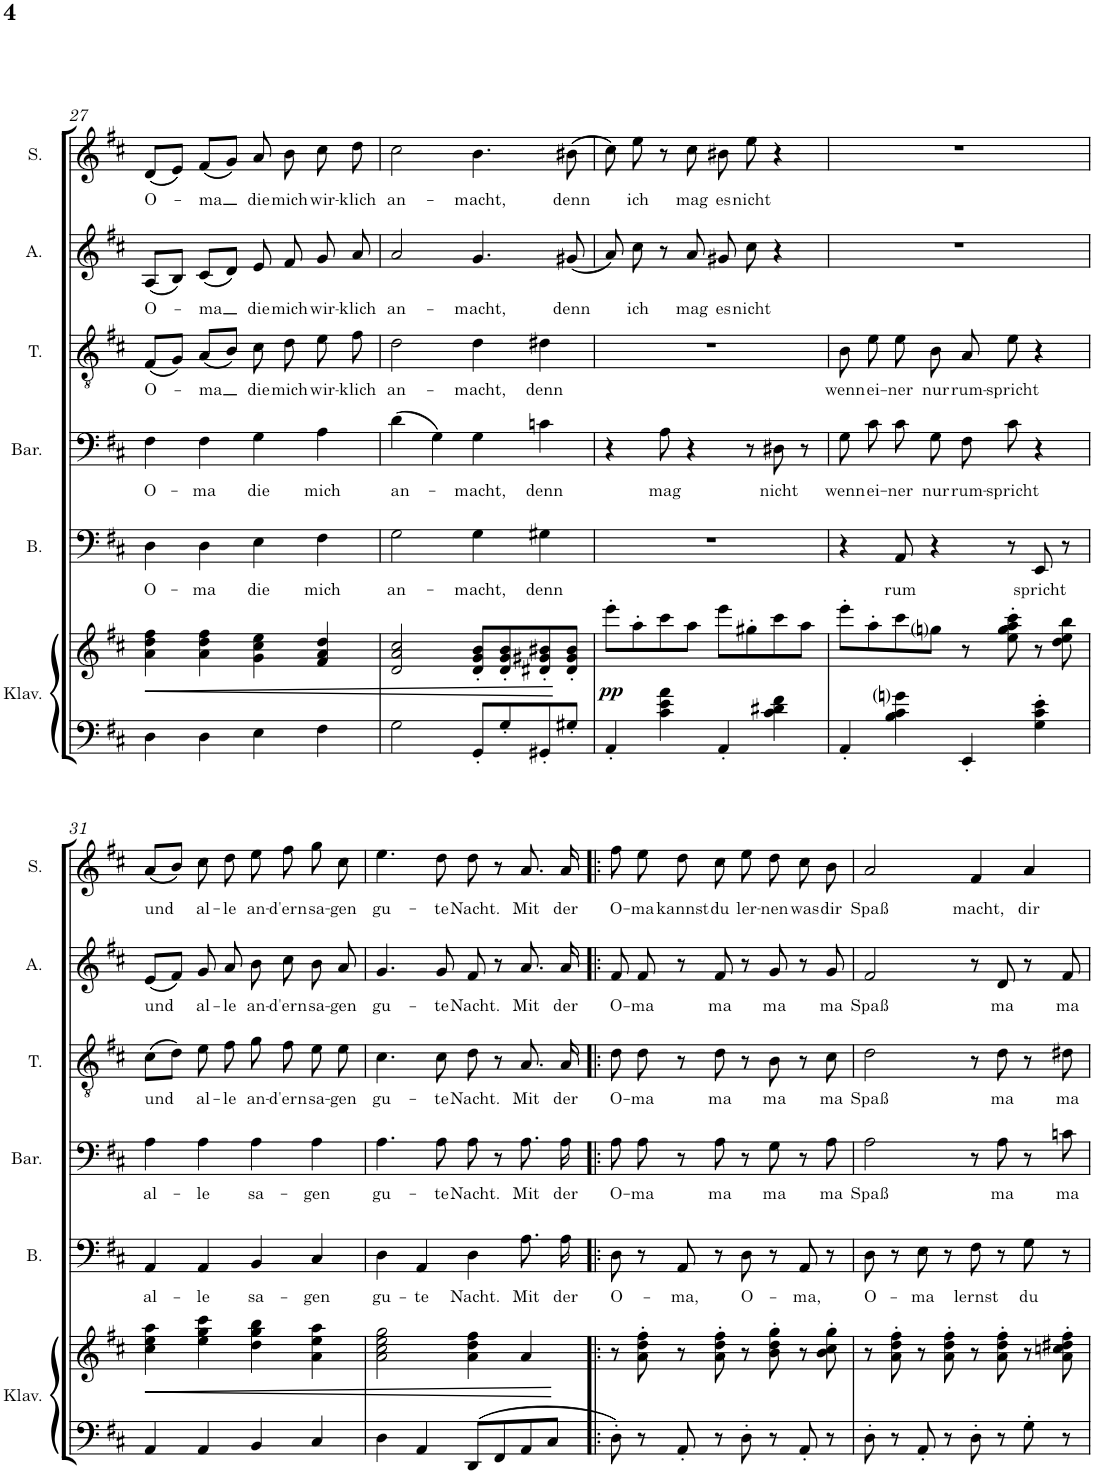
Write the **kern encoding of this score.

**kern	**kern	**dynam	**kern	**text	**kern	**text	**kern	**text	**kern	**text	**kern	**text
*part6	*part6	*part6	*part5	*part5	*part4	*part4	*part3	*part3	*part2	*part2	*part1	*part1
*staff7	*staff6	*staff6/7	*staff5	*staff5	*staff4	*staff4	*staff3	*staff3	*staff2	*staff2	*staff1	*staff1
*I"Klav.	*	*	*I"B.	*	*I"Bar.	*	*I"T.	*	*I"A.	*	*I"S.	*
*I'Klav.	*	*	*I'B.	*	*I'Bar.	*	*I'T.	*	*I'A.	*	*I'S.	*
!!LO:PB:g=z
*clefF4	*clefG2	*	*clefF4	*	*clefF4	*	*clefGv2	*	*clefG2	*	*clefG2	*
*k[f#c#]	*k[f#c#]	*	*k[f#c#]	*	*k[f#c#]	*	*k[f#c#]	*	*k[f#c#]	*	*k[f#c#]	*
*M4/4	*M4/4	*	*M4/4	*	*M4/4	*	*M4/4	*	*M4/4	*	*M4/4	*
*met(c)	*met(c)	*	*met(c)	*	*met(c)	*	*met(c)	*	*met(c)	*	*met(c)	*
=27	=27	=27	=27	=27	=27	=27	=27	=27	=27	=27	=27	=27
!	!	!LO:HP:b	!	!LO:LY:b	!	!LO:LY:b	!	!LO:LY:b	!	!LO:LY:b	!	!LO:LY:b
4D\	4a\ 4dd\ 4ff#\	<	4D\	O-	4F#\	O-	(8F#/L	O-	(8A/L	O-	(8d/L	O-
.	.	.	.	.	.	.	8G/J)	.	8B/J)	.	8e/J)	.
!	!	!	!	!LO:LY:b	!	!LO:LY:b	!	!LO:LY:b	!	!LO:LY:b	!	!LO:LY:b
4D\	4a\ 4dd\ 4ff#\	.	4D\	-ma	4F#\	-ma	(8A/L	-ma	(8c#/L	-ma	(8f#/L	-ma
.	.	.	.	.	.	.	8B/J)	.	8d/J)	.	8g/J)	.
!	!	!	!	!LO:LY:b	!	!LO:LY:b	!	!LO:LY:b	!	!LO:LY:b	!	!LO:LY:b
4E\	4g\ 4cc#\ 4ee\	.	4E\	die	4G\	die	8c#\	die	8e/	die	8a/	die
!	!	!	!	!	!	!	!	!LO:LY:b	!	!LO:LY:b	!	!LO:LY:b
.	.	.	.	.	.	.	8d\	mich	8f#/	mich	8b\	mich
!	!	!	!	!LO:LY:b	!	!LO:LY:b	!	!LO:LY:b	!	!LO:LY:b	!	!LO:LY:b
4F#\	4f#/ 4a/ 4dd/	.	4F#\	mich	4A\	mich	8e\	wir-	8g/	wir-	8cc#\	wir-
!	!	!	!	!	!	!	!	!LO:LY:b	!	!LO:LY:b	!	!LO:LY:b
.	.	.	.	.	.	.	8f#\	-klich	8a/	-klich	8dd\	-klich
=28	=28	=28	=28	=28	=28	=28	=28	=28	=28	=28	=28	=28
!	!	!	!	!LO:LY:b	!	!LO:LY:b	!	!LO:LY:b	!	!LO:LY:b	!	!LO:LY:b
2G\	2d/ 2a/ 2cc#/	.	2G\	an-	(4d\	an-	2d\	an-	2a/	an-	2cc#\	an-
.	.	.	.	.	4G\)	.	.	.	.	.	.	.
!	!	!	!	!LO:LY:b	!	!LO:LY:b	!	!LO:LY:b	!	!LO:LY:b	!	!LO:LY:b
8GG'/L	8d/' 8g/' 8b/'L	.	4G\	-macht,	4G\	-macht,	4d\	-macht,	4.g/	-macht,	4.b\	-macht,
8G'/	8d/' 8g/' 8b/'	.	.	.	.	.	.	.	.	.	.	.
!	!	!	!	!LO:LY:b	!	!LO:LY:b	!	!LO:LY:b	!	!	!	!
8GG#X'/	8d#X/' 8g#X/' 8b#X/'	.	4G#X\	denn	4cn\	denn	4d#X\	denn	.	.	.	.
!	!	!	!	!	!	!	!	!	!	!LO:LY:b	!	!LO:LY:b
8G#X'/J	8d#/' 8g#/' 8b#/'J	[	.	.	.	.	.	.	(8g#X/	denn	(8b#X\	denn
=29	=29	=29	=29	=29	=29	=29	=29	=29	=29	=29	=29	=29
!	!	!LO:DY:b	!	!	!	!	!	!	!	!	!	!
4AA'/	8eee'\L	pp	1r	.	4r	.	1r	.	8a/)	.	8cc#\)	.
!	!	!	!	!	!	!	!	!	!	!LO:LY:b	!	!LO:LY:b
.	8aa'\	.	.	.	.	.	.	.	8cc#\	ich	8ee\	ich
!	!	!	!	!	!	!LO:LY:b	!	!	!	!	!	!
4c#\ 4e\ 4a\	8ccc#\	.	.	.	8A\	mag	.	.	8r	.	8r	.
!	!	!	!	!	!	!	!	!	!	!LO:LY:b	!	!LO:LY:b
.	8aa\J	.	.	.	4r	.	.	.	8a/	mag	8cc#\	mag
!	!	!	!	!	!	!	!	!	!	!LO:LY:b	!	!LO:LY:b
4AA'/	8eee\L	.	.	.	.	.	.	.	8g#X/	es	8b#X\	es
!	!	!	!	!	!	!	!	!	!	!LO:LY:b	!	!LO:LY:b
.	8gg#X'\	.	.	.	8r	.	.	.	8cc#\	nicht	8ee\	nicht
!	!	!	!	!	!	!LO:LY:b	!	!	!	!	!	!
4c#\ 4d#X\ 4f#\	8ccc#\	.	.	.	8D#X\	nicht	.	.	4r	.	4r	.
.	8aa\J	.	.	.	8r	.	.	.	.	.	.	.
=30	=30	=30	=30	=30	=30	=30	=30	=30	=30	=30	=30	=30
!	!	!	!	!	!	!LO:LY:b	!	!LO:LY:b	!	!	!	!
4AA'/	8eee'\L	.	4r	.	8G\L	wenn	8B\	wenn	1r	.	1r	.
!	!	!	!	!	!	!LO:LY:b	!	!LO:LY:b	!	!	!	!
.	8aa'\	.	.	.	8c#\J	ei-	8e\	ei-	.	.	.	.
!	!	!	!	!LO:LY:b	!	!LO:LY:b	!	!LO:LY:b	!	!	!	!
4B\ 4c#\ 4gni\	8ccc#\	.	8AA/	rum	8c#\L	-ner	8e\	-ner	.	.	.	.
!	!	!	!	!	!	!LO:LY:b	!	!LO:LY:b	!	!	!	!
.	8ggni\J	.	4r	.	8G\J	nur	8B\	nur	.	.	.	.
!	!	!	!	!	!	!LO:LY:b	!	!LO:LY:b	!	!	!	!
4EE'/	8r	.	.	.	8F#\L	rum-	8A/	rum-	.	.	.	.
!	!	!	!	!	!	!LO:LY:b	!	!LO:LY:b	!	!	!	!
.	8ee\' 8gg\' 8aa\' 8ccc#\'	.	8r	.	8c#\J	-spricht	8e\	-spricht	.	.	.	.
!	!	!	!	!LO:LY:b	!	!	!	!	!	!	!	!
4G\' 4c#\' 4e\'	8r	.	8EE/	spricht	4r	.	4r	.	.	.	.	.
.	8dd\ 8ee\ 8bb\	.	8r	.	.	.	.	.	.	.	.	.
!!LO:LB:g=z
=31	=31	=31	=31	=31	=31	=31	=31	=31	=31	=31	=31	=31
!	!	!LO:HP:b	!	!LO:LY:b	!	!LO:LY:b	!	!LO:LY:b	!	!LO:LY:b	!	!LO:LY:b
4AA/	4cc#\ 4ee\ 4aa\	<	4AA/	al-	4A\	al-	(8c#\L	und	(8e/L	und	(8a/L	und
.	.	.	.	.	.	.	8d\J)	.	8f#/J)	.	8b/J)	.
!	!	!	!	!LO:LY:b	!	!LO:LY:b	!	!LO:LY:b	!	!LO:LY:b	!	!LO:LY:b
4AA/	4ee\ 4gg\ 4ccc#\	.	4AA/	-le	4A\	-le	8e\	al-	8g/	al-	8cc#\	al-
!	!	!	!	!	!	!	!	!LO:LY:b	!	!LO:LY:b	!	!LO:LY:b
.	.	.	.	.	.	.	8f#\	-le	8a/	-le	8dd\	-le
!	!	!	!	!LO:LY:b	!	!LO:LY:b	!	!LO:LY:b	!	!LO:LY:b	!	!LO:LY:b
4BB/	4dd\ 4gg\ 4bb\	.	4BB/	sa-	4A\	sa-	8g\	an-	8b\	an-	8ee\	an-
!	!	!	!	!	!	!	!	!LO:LY:b	!	!LO:LY:b	!	!LO:LY:b
.	.	.	.	.	.	.	8f#\	-d'ern	8cc#\	-d'ern	8ff#\	-d'ern
!	!	!	!	!LO:LY:b	!	!LO:LY:b	!	!LO:LY:b	!	!LO:LY:b	!	!LO:LY:b
4C#/	4a\ 4ee\ 4aa\	.	4C#/	-gen	4A\	-gen	8e\	sa-	8b\	sa-	8gg\	sa-
!	!	!	!	!	!	!	!	!LO:LY:b	!	!LO:LY:b	!	!LO:LY:b
.	.	.	.	.	.	.	8e\	-gen	8a/	-gen	8cc#\	-gen
=32	=32	=32	=32	=32	=32	=32	=32	=32	=32	=32	=32	=32
!	!	!	!	!LO:LY:b	!	!LO:LY:b	!	!LO:LY:b	!	!LO:LY:b	!	!LO:LY:b
4D\	2a\ 2cc#\ 2ee\ 2gg\	.	4D\	gu-	4.A\	gu-	4.c#\	gu-	4.g/	gu-	4.ee\	gu-
!	!	!	!	!LO:LY:b	!	!	!	!	!	!	!	!
4AA/	.	.	4AA/	-te	.	.	.	.	.	.	.	.
!	!	!	!	!	!	!LO:LY:b	!	!LO:LY:b	!	!LO:LY:b	!	!LO:LY:b
.	.	.	.	.	8A\	-te	8c#\	-te	8g/	-te	8dd\	-te
!	!	!	!	!LO:LY:b	!	!LO:LY:b	!	!LO:LY:b	!	!LO:LY:b	!	!LO:LY:b
8DD/L	4a\ 4dd\ 4ff#\	.	4D\	Nacht.	8A\	Nacht.	8d\	Nacht.	8f#/	Nacht.	8dd\	Nacht.
8FF#/	.	.	.	.	8r	.	8r	.	8r	.	8r	.
!	!	!	!	!LO:LY:b	!	!LO:LY:b	!	!LO:LY:b	!	!LO:LY:b	!	!LO:LY:b
8AA/	4a/	.	8.A\L	Mit	8.A\L	Mit	8.A/	Mit	8.a/	Mit	8.a/	Mit
8C#/J	.	.	.	.	.	.	.	.	.	.	.	.
!	!	!	!	!LO:LY:b	!	!LO:LY:b	!	!LO:LY:b	!	!LO:LY:b	!	!LO:LY:b
.	.	.	16A\Jk	der	16A\Jk	der	16A/	der	16a/	der	16a/	der
.	.	[	.	.	.	.	.	.	.	.	.	.
=33!|:	=33!|:	=33!|:	=33!|:	=33!|:	=33!|:	=33!|:	=33!|:	=33!|:	=33!|:	=33!|:	=33!|:	=33!|:
!	!	!	!	!LO:LY:b	!	!LO:LY:b	!	!LO:LY:b	!	!LO:LY:b	!	!LO:LY:b
8D'\	8r	.	8D\	O-	8A\L	O-	8d\	O-	8f#/	O-	8ff#\	O-
!	!	!	!	!	!	!LO:LY:b	!	!LO:LY:b	!	!LO:LY:b	!	!LO:LY:b
8r	8a\' 8dd\' 8ff#\'	.	8r	.	8A\J	-ma	8d\	-ma	8f#/	-ma	8ee\	-ma
!	!	!	!	!LO:LY:b	!	!	!	!	!	!	!	!LO:LY:b
8AA'/	8r	.	8AA/	-ma,	8r	.	8r	.	8r	.	8dd\	kannst
!	!	!	!	!	!	!LO:LY:b	!	!LO:LY:b	!	!LO:LY:b	!	!LO:LY:b
8r	8a\' 8dd\' 8ff#\'	.	8r	.	8A\	ma	8d\	ma	8f#/	ma	8cc#\	du
!	!	!	!	!LO:LY:b	!	!	!	!	!	!	!	!LO:LY:b
8D'\	8r	.	8D\	O-	8r	.	8r	.	8r	.	8ee\	ler-
!	!	!	!	!	!	!LO:LY:b	!	!LO:LY:b	!	!LO:LY:b	!	!LO:LY:b
8r	8b\' 8dd\' 8gg\'	.	8r	.	8G\	ma	8B\	ma	8g/	ma	8dd\	-nen
!	!	!	!	!LO:LY:b	!	!	!	!	!	!	!	!LO:LY:b
8AA'/	8r	.	8AA/	-ma,	8r	.	8r	.	8r	.	8cc#\	was
!	!	!	!	!	!	!LO:LY:b	!	!LO:LY:b	!	!LO:LY:b	!	!LO:LY:b
8r	8b\' 8cc#\' 8gg\'	.	8r	.	8A\	ma	8c#\	ma	8g/	ma	8b\	dir
=34	=34	=34	=34	=34	=34	=34	=34	=34	=34	=34	=34	=34
!	!	!	!	!LO:LY:b	!	!LO:LY:b	!	!LO:LY:b	!	!LO:LY:b	!	!LO:LY:b
8D'\	8r	.	8D\	O-	2A\	Spaß	2d\	Spaß	2f#/	Spaß	2a/	Spaß
8r	8a\' 8dd\' 8ff#\'	.	8r	.	.	.	.	.	.	.	.	.
!	!	!	!	!LO:LY:b	!	!	!	!	!	!	!	!
8AA'/	8r	.	8E\	-ma	.	.	.	.	.	.	.	.
8r	8a\' 8dd\' 8ff#\'	.	8r	.	.	.	.	.	.	.	.	.
!	!	!	!	!LO:LY:b	!	!	!	!	!	!	!	!LO:LY:b
8D'\	8r	.	8F#\	lernst	8r	.	8r	.	8r	.	4f#/	macht,
!	!	!	!	!	!	!LO:LY:b	!	!LO:LY:b	!	!LO:LY:b	!	!
8r	8a\' 8dd\' 8ff#\'	.	8r	.	8A\	ma	8d\	ma	8d/	ma	.	.
!	!	!	!	!LO:LY:b	!	!	!	!	!	!	!	!LO:LY:b
8G'\	8r	.	8G\	du	8r	.	8r	.	8r	.	4a/	dir
!	!	!	!	!	!	!LO:LY:b	!	!LO:LY:b	!	!LO:LY:b	!	!
8r	8a\' 8ccn\' 8dd#X\' 8ff#\'	.	8r	.	8cn\	ma	8d#X\	ma	8f#/	ma	.	.
=	=	=	=	=	=	=	=	=	=	=	=	=
*-	*-	*-	*-	*-	*-	*-	*-	*-	*-	*-	*-	*-
